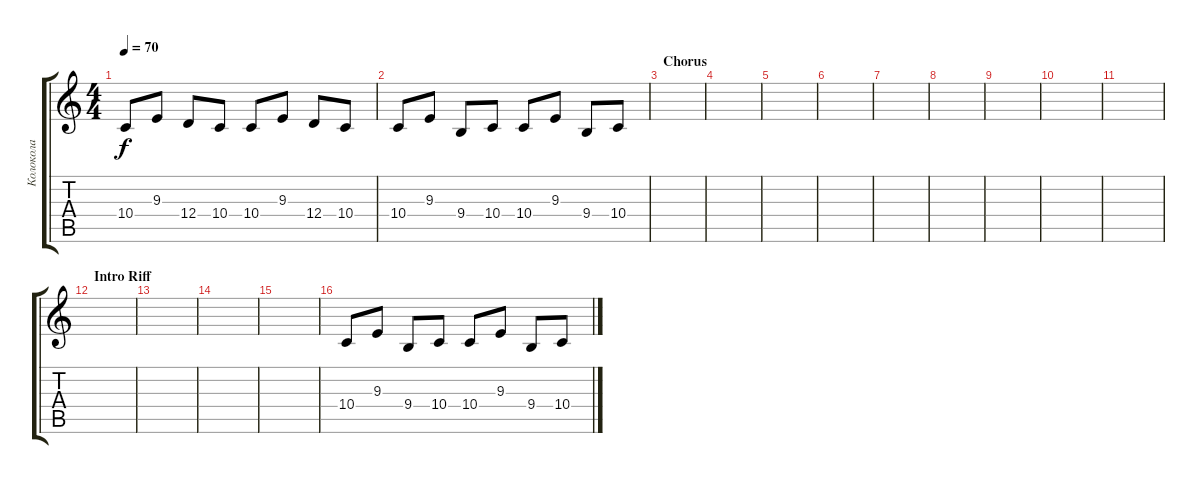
\track ("Колокола" "Колокола") {instrument tubularbells}
\staff {score tabs}
\tuning (E4 B3 G3 D3 A2 E2) {hide}
\ts (4 4)
\tempo 70
\clef g2
\ks c
10.4.8{dy f} 9.3.8 12.4.8 10.4.8 10.4.8 9.3.8 12.4.8 10.4.8 |
10.4.8 9.3.8 9.4.8 10.4.8 10.4.8 9.3.8 9.4.8 10.4.8 |
\section ("" "Chorus")
|
|
|
|
|
|
|
|
|
\section ("" "Intro Riff")
|
|
|
|
10.4.8 9.3.8 9.4.8 10.4.8 10.4.8 9.3.8 9.4.8 10.4.8
